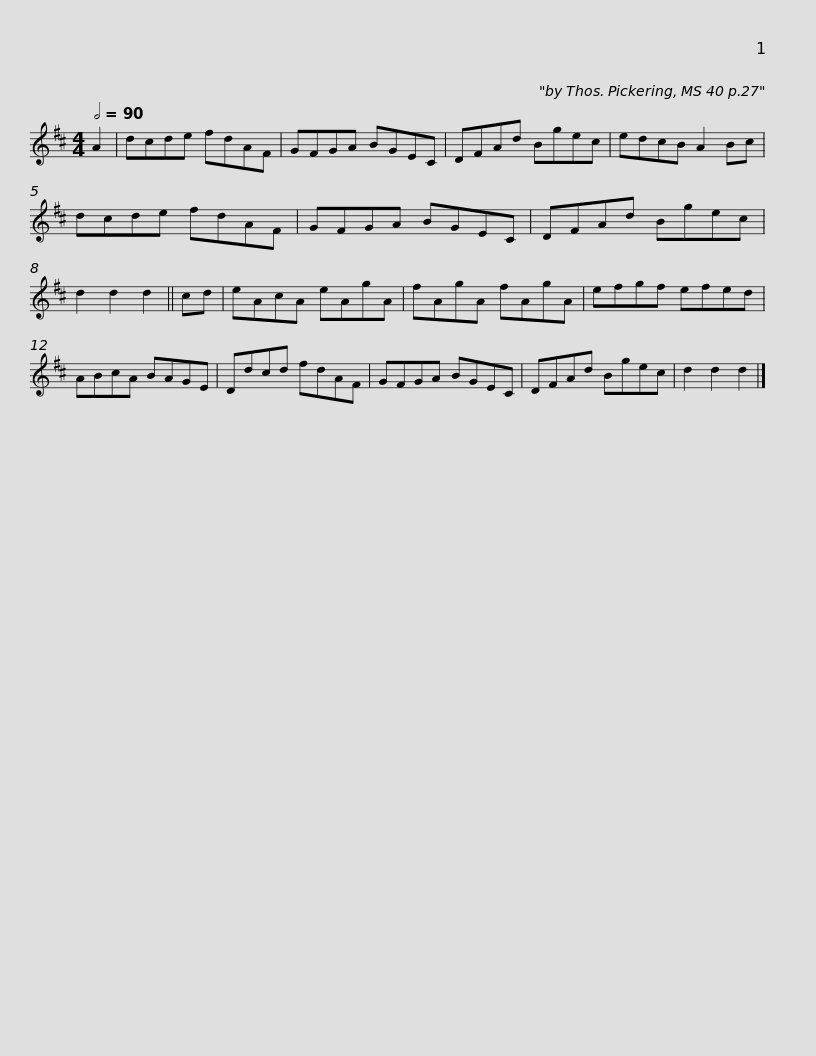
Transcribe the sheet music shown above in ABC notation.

X:1
L:1/8
Q:1/2=90
M:4/4
I:linebreak $
K:D
V:1 treble
V:1
 A2 | dcde fdAF | GFGA BGEC | DFAd Bgec | edcB A2 Bc |$ %5
 dcde fdAF | GFGA BGEC | DFAd Bgec | d2 d2 d2 ||$ cd | %10
 eAcA eAgA | fAgA fAgA | efgf efed | ABcA BAGE |$ Ddcd fdAF | %15
 GFGA BGEC | DFAd Bgec | d2 d2 d2 |] %18
